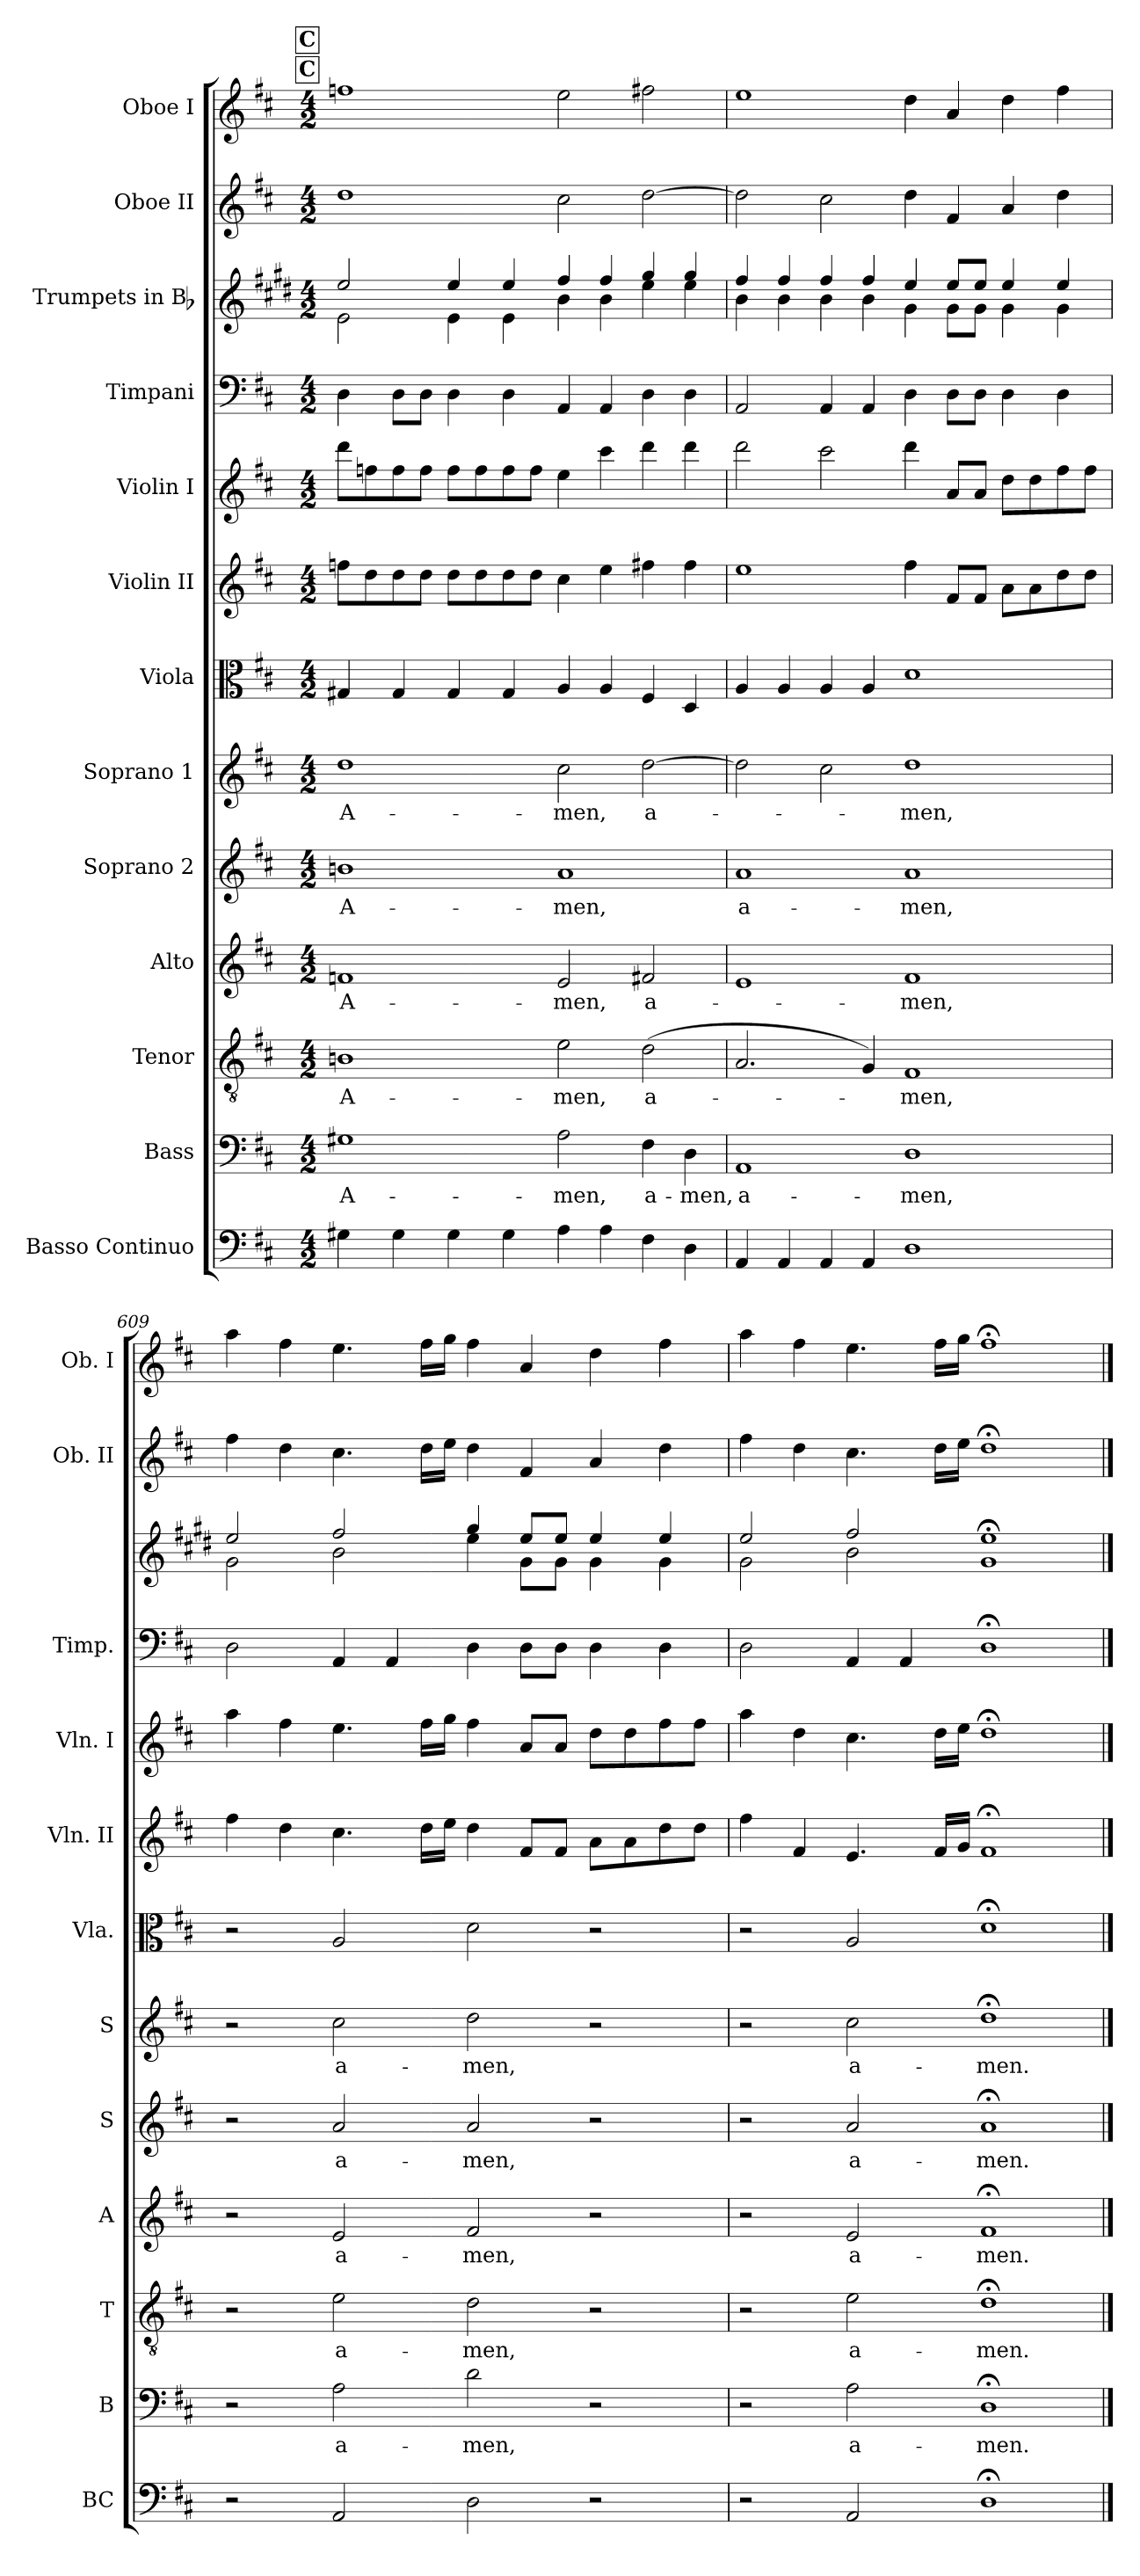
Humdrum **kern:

**kern	**kern	**text	**kern	**text	**kern	**text	**kern	**text	**kern	**text	**kern	**kern	**kern	**kern	**kern	**kern	**kern
*part13	*part12	*part12	*part11	*part11	*part10	*part10	*part9	*part9	*part8	*part8	*part7	*part6	*part5	*part4	*part3	*part2	*part1
*staff13	*staff12	*staff12	*staff11	*staff11	*staff10	*staff10	*staff9	*staff9	*staff8	*staff8	*staff7	*staff6	*staff5	*staff4	*staff3	*staff2	*staff1
*I"Basso Continuo	*I"Bass	*	*I"Tenor	*	*I"Alto	*	*I"Soprano 2	*	*I"Soprano 1	*	*I"Viola	*I"Violin II	*I"Violin I	*I"Timpani	*I"Trumpets in Bb	*I"Oboe II	*I"Oboe I
*I'BC	*I'B	*	*I'T	*	*I'A	*	*I'S	*	*I'S	*	*I'Vla.	*I'Vln. II	*I'Vln. I	*I'Timp.	*	*I'Ob. II	*I'Ob. I
*clefF4	*clefF4	*	*clefGv2	*	*clefG2	*	*clefG2	*	*clefG2	*	*clefC3	*clefG2	*clefG2	*clefF4	*clefG2	*clefG2	*clefG2
*	*	*	*	*	*	*	*	*	*	*	*	*	*	*	*ITrd1c2	*	*
*k[f#c#]	*k[f#c#]	*	*k[f#c#]	*	*k[f#c#]	*	*k[f#c#]	*	*k[f#c#]	*	*k[f#c#]	*k[f#c#]	*k[f#c#]	*k[f#c#]	*k[f#c#]	*k[f#c#]	*k[f#c#]
*D:	*D:	*	*D:	*	*D:	*	*D:	*	*D:	*	*D:	*D:	*D:	*D:	*D:	*D:	*D:
*M4/2	*M4/2	*	*M4/2	*	*M4/2	*	*M4/2	*	*M4/2	*	*M4/2	*M4/2	*M4/2	*M4/2	*M4/2	*M4/2	*M4/2
!!LO:REH:place=s1:a:B:fs=14:t=C
!!LO:REH:place=s1:b:B:fs=14:t=C
=607	=607	=607	=607	=607	=607	=607	=607	=607	=607	=607	=607	=607	=607	=607	=607	=607	=607
!	!	!LO:LY:b	!	!LO:LY:b	!	!LO:LY:b	!	!LO:LY:b	!	!LO:LY:b	!	!	!	!	!	!	!
*	*	*	*	*	*	*	*	*	*	*	*	*	*	*	*^	*	*
4G#X\	1G#X	A-	1Bni	A-	1fn	A-	1bni	A-	1dd	A-	4G#X/	8ffn\L	8ddd\L	4D\	2dd/	2d\	1dd	1ffn
.	.	.	.	.	.	.	.	.	.	.	.	8dd\	8ffn\	.	.	.	.	.
4G#\	.	.	.	.	.	.	.	.	.	.	4G#/	8dd\	8ff\	8D\L	.	.	.	.
.	.	.	.	.	.	.	.	.	.	.	.	8dd\J	8ff\J	8D\J	.	.	.	.
4G#\	.	.	.	.	.	.	.	.	.	.	4G#/	8dd\L	8ff\L	4D\	4dd/	4d\	.	.
.	.	.	.	.	.	.	.	.	.	.	.	8dd\	8ff\	.	.	.	.	.
4G#\	.	.	.	.	.	.	.	.	.	.	4G#/	8dd\	8ff\	4D\	4dd/	4d\	.	.
.	.	.	.	.	.	.	.	.	.	.	.	8dd\J	8ff\J	.	.	.	.	.
!	!	!LO:LY:b	!	!LO:LY:b	!	!LO:LY:b	!	!LO:LY:b	!	!LO:LY:b	!	!	!	!	!	!	!	!
4A\	2A\	-men,	2e\	-men,	2e/	-men,	1a	-men,	2cc#i\	-men,	4A/	4cc#i\	4ee\	4AA/	4ee/	4a\	2cc#i\	2ee\
4A\	.	.	.	.	.	.	.	.	.	.	4A/	4ee\	4ccc#i\	4AA/	4ee/	4a\	.	.
!	!	!LO:LY:b	!	!LO:LY:b	!	!LO:LY:b	!	!	!	!LO:LY:b	!	!	!	!	!	!	!	!
4F#\	4F#\	a-	(2d\	a-	2f#X/	a-	.	.	[2dd\	a-	4F#/	4ff#X\	4ddd\	4D\	4ff#/	4dd\	[2dd\	2ff#X\
!	!	!LO:LY:b	!	!	!	!	!	!	!	!	!	!	!	!	!	!	!	!
4D\	4D\	-men,	.	.	.	.	.	.	.	.	4D/	4ff#\	4ddd\	4D\	4ff#/	4dd\	.	.
!!LO:PB:g=z
=608	=608	=608	=608	=608	=608	=608	=608	=608	=608	=608	=608	=608	=608	=608	=608	=608	=608	=608
!	!	!LO:LY:b	!	!	!	!	!	!LO:LY:b	!	!	!	!	!	!	!	!	!	!
4AA/	1AA	a-	2.A/	.	1e	.	1a	a-	2dd\]	.	4A/	1ee	2ddd\	2AA/	4ee/	4a\	2dd\]	1ee
4AA/	.	.	.	.	.	.	.	.	.	.	4A/	.	.	.	4ee/	4a\	.	.
4AA/	.	.	.	.	.	.	.	.	2cc#\	.	4A/	.	2ccc#\	4AA/	4ee/	4a\	2cc#\	.
4AA/	.	.	4G/)	.	.	.	.	.	.	.	4A/	.	.	4AA/	4ee/	4a\	.	.
!	!	!LO:LY:b	!	!LO:LY:b	!	!LO:LY:b	!	!LO:LY:b	!	!LO:LY:b	!	!	!	!	!	!	!	!
1D	1D	-men,	1F#	-men,	1f#	-men,	1a	-men,	1dd	-men,	1d	4ff#\	4ddd\	4D\	4dd/	4f#\	4dd\	4dd\
.	.	.	.	.	.	.	.	.	.	.	.	8f#/L	8a/L	8D\L	8dd/L	8f#\L	4f#/	4a/
.	.	.	.	.	.	.	.	.	.	.	.	8f#/J	8a/J	8D\J	8dd/J	8f#\J	.	.
.	.	.	.	.	.	.	.	.	.	.	.	8a\L	8dd\L	4D\	4dd/	4f#\	4a/	4dd\
.	.	.	.	.	.	.	.	.	.	.	.	8a\	8dd\	.	.	.	.	.
.	.	.	.	.	.	.	.	.	.	.	.	8dd\	8ff#\	4D\	4dd/	4f#\	4dd\	4ff#\
.	.	.	.	.	.	.	.	.	.	.	.	8dd\J	8ff#\J	.	.	.	.	.
=609	=609	=609	=609	=609	=609	=609	=609	=609	=609	=609	=609	=609	=609	=609	=609	=609	=609	=609
2r	2r	.	2r	.	2r	.	2r	.	2r	.	2r	4ff#\	4aa\	2D\	2dd/	2f#\	4ff#\	4aa\
.	.	.	.	.	.	.	.	.	.	.	.	4dd\	4ff#\	.	.	.	4dd\	4ff#\
!	!	!LO:LY:b	!	!LO:LY:b	!	!LO:LY:b	!	!LO:LY:b	!	!LO:LY:b	!	!	!	!	!	!	!	!
2AA/	2A\	a-	2e\	a-	2e/	a-	2a/	a-	2cc#\	a-	2A/	4.cc#\	4.ee\	4AA/	2ee/	2a\	4.cc#\	4.ee\
.	.	.	.	.	.	.	.	.	.	.	.	.	.	4AA/	.	.	.	.
.	.	.	.	.	.	.	.	.	.	.	.	16dd\LL	16ff#\LL	.	.	.	16dd\LL	16ff#\LL
.	.	.	.	.	.	.	.	.	.	.	.	16ee\JJ	16gg\JJ	.	.	.	16ee\JJ	16gg\JJ
!	!	!LO:LY:b	!	!LO:LY:b	!	!LO:LY:b	!	!LO:LY:b	!	!LO:LY:b	!	!	!	!	!	!	!	!
2D\	2d\	-men,	2d\	-men,	2f#/	-men,	2a/	-men,	2dd\	-men,	2d\	4dd\	4ff#\	4D\	4ff#/	4dd\	4dd\	4ff#\
.	.	.	.	.	.	.	.	.	.	.	.	8f#/L	8a/L	8D\L	8dd/L	8f#\L	4f#/	4a/
.	.	.	.	.	.	.	.	.	.	.	.	8f#/J	8a/J	8D\J	8dd/J	8f#\J	.	.
2r	2r	.	2r	.	2r	.	2r	.	2r	.	2r	8a\L	8dd\L	4D\	4dd/	4f#\	4a/	4dd\
.	.	.	.	.	.	.	.	.	.	.	.	8a\	8dd\	.	.	.	.	.
.	.	.	.	.	.	.	.	.	.	.	.	8dd\	8ff#\	4D\	4dd/	4f#\	4dd\	4ff#\
.	.	.	.	.	.	.	.	.	.	.	.	8dd\J	8ff#\J	.	.	.	.	.
=610	=610	=610	=610	=610	=610	=610	=610	=610	=610	=610	=610	=610	=610	=610	=610	=610	=610	=610
2r	2r	.	2r	.	2r	.	2r	.	2r	.	2r	4ff#\	4aa\	2D\	2dd/	2f#\	4ff#\	4aa\
.	.	.	.	.	.	.	.	.	.	.	.	4f#/	4dd\	.	.	.	4dd\	4ff#\
!	!	!LO:LY:b	!	!LO:LY:b	!	!LO:LY:b	!	!LO:LY:b	!	!LO:LY:b	!	!	!	!	!	!	!	!
2AA/	2A\	a-	2e\	a-	2e/	a-	2a/	a-	2cc#\	a-	2A/	4.e/	4.cc#\	4AA/	2ee/	2a\	4.cc#\	4.ee\
.	.	.	.	.	.	.	.	.	.	.	.	.	.	4AA/	.	.	.	.
.	.	.	.	.	.	.	.	.	.	.	.	16f#/LL	16dd\LL	.	.	.	16dd\LL	16ff#\LL
.	.	.	.	.	.	.	.	.	.	.	.	16g/JJ	16ee\JJ	.	.	.	16ee\JJ	16gg\JJ
!	!	!LO:LY:b	!	!LO:LY:b	!	!LO:LY:b	!	!LO:LY:b	!	!LO:LY:b	!	!	!	!	!	!	!	!
1D;<	1D;<	-men.	1d;<	-men.	1f#;<	-men.	1a;<	-men.	1dd;<	-men.	1d;<	1f#;<	1dd;<	1D;<	1dd;<	1f#	1dd;<	1ff#;<
*	*	*	*	*	*	*	*	*	*	*	*	*	*	*	*v	*v	*	*
==	==	==	==	==	==	==	==	==	==	==	==	==	==	==	==	==	==
*-	*-	*-	*-	*-	*-	*-	*-	*-	*-	*-	*-	*-	*-	*-	*-	*-	*-
